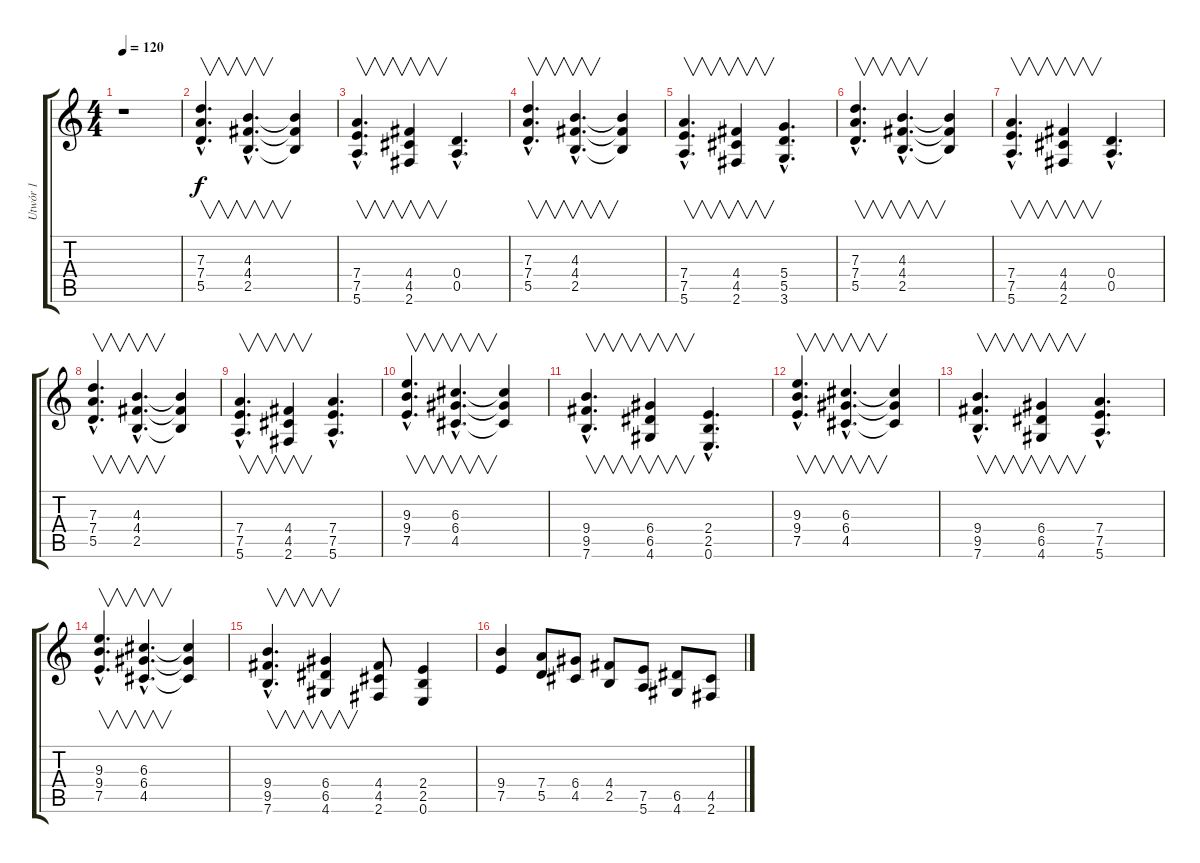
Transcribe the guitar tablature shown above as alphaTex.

\track ("Utwór 1" "Utwór 1") {instrument acousticguitarnylon}
\staff {score tabs}
\tuning (E4 B3 G3 D3 A2 E2) {hide}
\ts (4 4)
\tempo 120
\clef g2
\ks c
r.1{dy f} |
(7.3{hac} 7.4{hac} 5.5{hac}).4{v d} (4.3{hac} 4.4{hac} 2.5{hac}).4{v d} (4.3{t} 4.4{t} 2.5{t}).4 |
(7.4{hac} 7.5{hac} 5.6{hac}).4{v d} (4.4 4.5 2.6).4{v} (0.4{hac} 0.5{hac}).4{d} |
(7.3{hac} 7.4{hac} 5.5{hac}).4{v d} (4.3{hac} 4.4{hac} 2.5{hac}).4{v d} (4.3{t} 4.4{t} 2.5{t}).4 |
(7.4{hac} 7.5{hac} 5.6{hac}).4{v d} (4.4 4.5 2.6).4{v} (5.4{hac} 5.5{hac} 3.6{hac}).4{d} |
(7.3{hac} 7.4{hac} 5.5{hac}).4{v d} (4.3{hac} 4.4{hac} 2.5{hac}).4{v d} (4.3{t} 4.4{t} 2.5{t}).4 |
(7.4{hac} 7.5{hac} 5.6{hac}).4{v d} (4.4 4.5 2.6).4{v} (0.4{hac} 0.5{hac}).4{d} |
(7.3{hac} 7.4{hac} 5.5{hac}).4{v d} (4.3{hac} 4.4{hac} 2.5{hac}).4{v d} (4.3{t} 4.4{t} 2.5{t}).4 |
(7.4{hac} 7.5{hac} 5.6{hac}).4{v d} (4.4 4.5 2.6).4{v} (7.4{hac} 7.5{hac} 5.6{hac}).4{d} |
(9.3{hac} 9.4{hac} 7.5{hac}).4{v d} (6.3{hac} 6.4{hac} 4.5{hac}).4{v d} (6.3{t} 6.4{t} 4.5{t}).4 |
(9.4{hac} 9.5{hac} 7.6{hac}).4{v d} (6.4 6.5 4.6).4{v} (2.4{hac} 2.5{hac} 0.6{hac}).4{d} |
(9.3{hac} 9.4{hac} 7.5{hac}).4{v d} (6.3{hac} 6.4{hac} 4.5{hac}).4{v d} (6.3{t} 6.4{t} 4.5{t}).4 |
(9.4{hac} 9.5{hac} 7.6{hac}).4{v d} (6.4 6.5 4.6).4{v} (7.4{hac} 7.5{hac} 5.6{hac}).4{d} |
(9.3{hac} 9.4{hac} 7.5{hac}).4{v d} (6.3{hac} 6.4{hac} 4.5{hac}).4{v d} (6.3{t} 6.4{t} 4.5{t}).4 |
(9.4{hac} 9.5{hac} 7.6{hac}).4{v d} (6.4 6.5 4.6).4{v} (4.4 4.5 2.6).8 (2.4 2.5 0.6).4 |
(9.4 7.5).4 (7.4 5.5).8 (6.4 4.5).8 (4.4 2.5).8 (7.5 5.6).8 (6.5 4.6).8 (4.5 2.6).8
